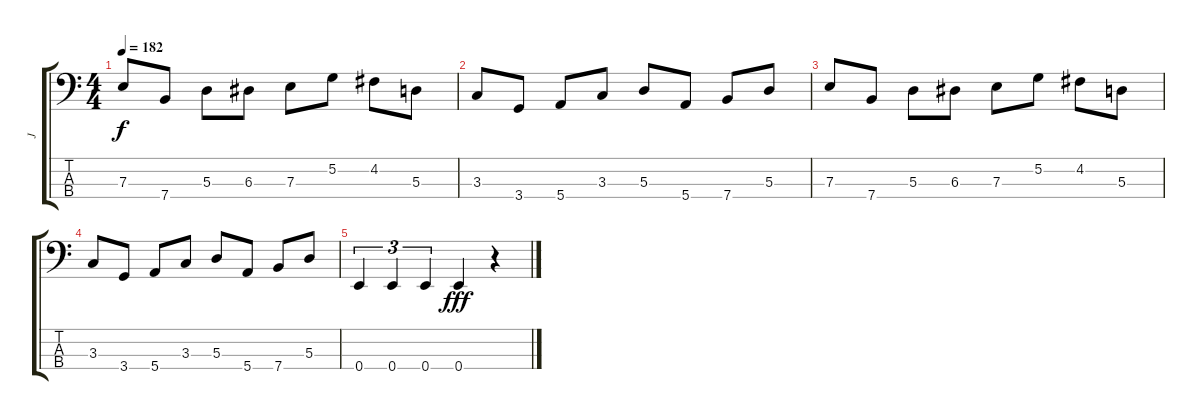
\track ("J" "J") {instrument electricbasspick}
\staff {score tabs}
\tuning (G2 D2 A1 E1) {hide}
\ts (4 4)
\tempo 182
\clef f4
\ks c
7.3.8{dy f} 7.4.8 5.3.8 6.3.8 7.3.8 5.2.8 4.2.8 5.3.8 |
3.3.8 3.4.8 5.4.8 3.3.8 5.3.8 5.4.8 7.4.8 5.3.8 |
7.3.8 7.4.8 5.3.8 6.3.8 7.3.8 5.2.8 4.2.8 5.3.8 |
3.3.8 3.4.8 5.4.8 3.3.8 5.3.8 5.4.8 7.4.8 5.3.8 |
0.4.4{tu (3 2)} 0.4.4{tu (3 2)} 0.4.4{tu (3 2)} 0.4.4{dy fff} r.4
